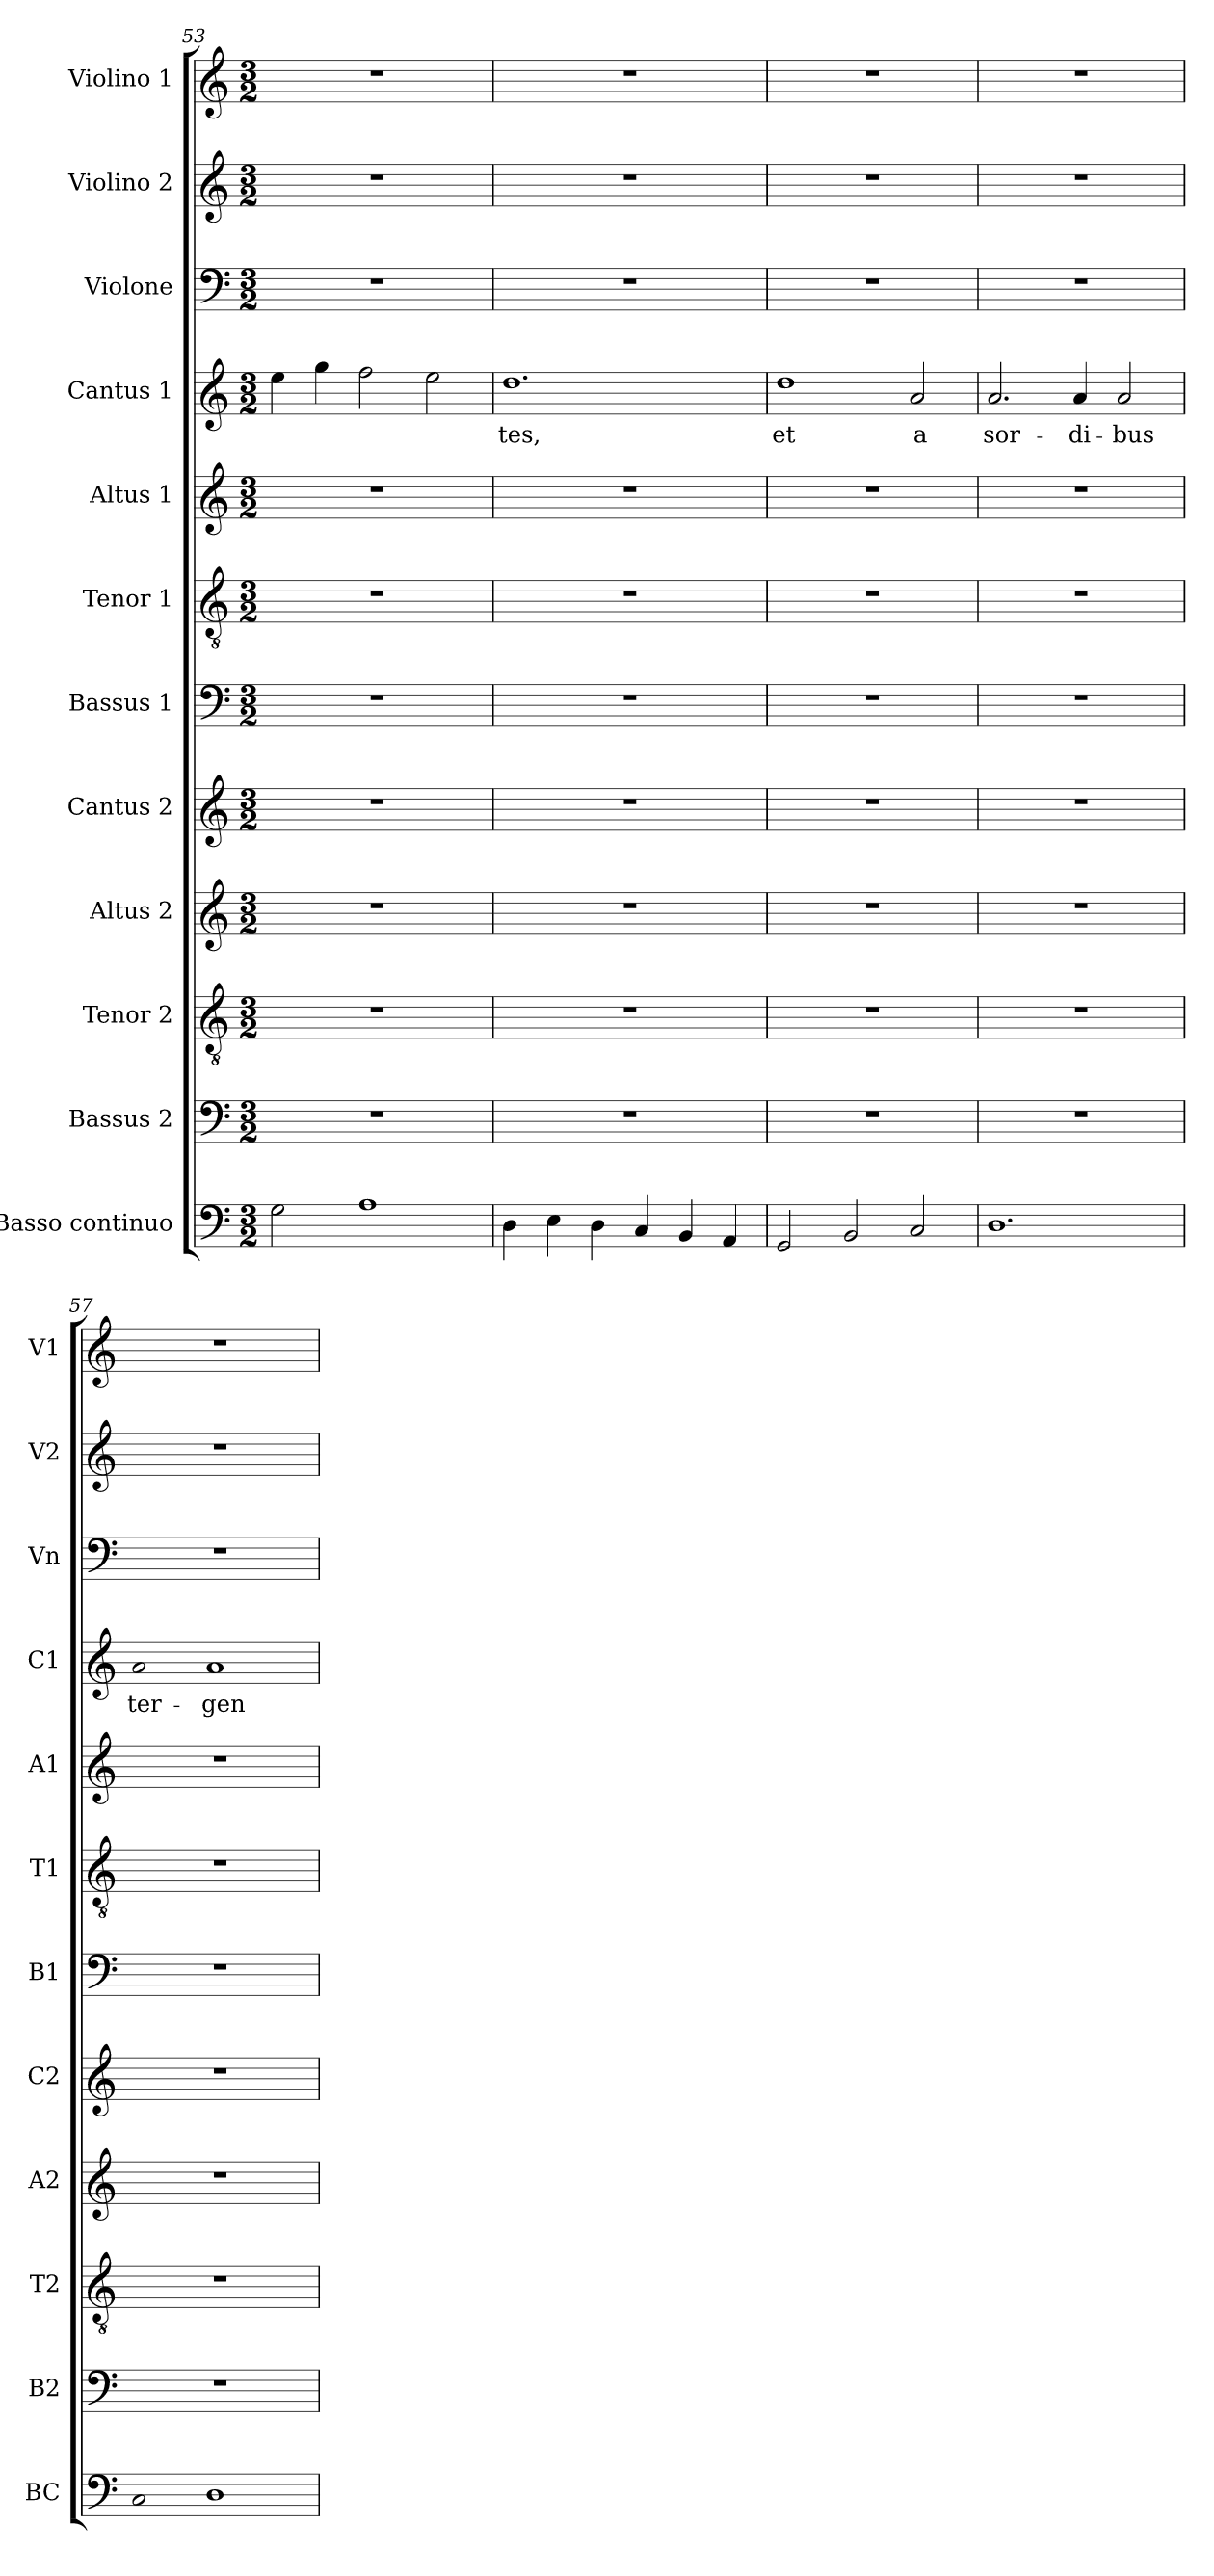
**kern	**kern	**kern	**kern	**kern	**kern	**kern	**kern	**kern	**text	**kern	**kern	**kern
*part12	*part11	*part10	*part9	*part8	*part7	*part6	*part5	*part4	*part4	*part3	*part2	*part1
*staff12	*staff11	*staff10	*staff9	*staff8	*staff7	*staff6	*staff5	*staff4	*staff4	*staff3	*staff2	*staff1
*I"Basso continuo	*I"Bassus 2	*I"Tenor 2	*I"Altus 2	*I"Cantus 2	*I"Bassus 1	*I"Tenor 1	*I"Altus 1	*I"Cantus 1	*	*I"Violone	*I"Violino 2	*I"Violino 1
*I'BC	*I'B2	*I'T2	*I'A2	*I'C2	*I'B1	*I'T1	*I'A1	*I'C1	*	*I'Vn	*I'V2	*I'V1
*clefF4	*clefF4	*clefGv2	*clefG2	*clefG2	*clefF4	*clefGv2	*clefG2	*clefG2	*	*clefF4	*clefG2	*clefG2
*ITrd7c12	*	*	*	*	*	*	*	*	*	*ITrd7c12	*	*
*k[]	*k[]	*k[]	*k[]	*k[]	*k[]	*k[]	*k[]	*k[]	*	*k[]	*k[]	*k[]
*C:	*C:	*C:	*C:	*C:	*C:	*C:	*C:	*C:	*	*C:	*C:	*C:
*M3/2	*M3/2	*M3/2	*M3/2	*M3/2	*M3/2	*M3/2	*M3/2	*M3/2	*	*M3/2	*M3/2	*M3/2
=53	=53	=53	=53	=53	=53	=53	=53	=53	=53	=53	=53	=53
2GG\	1.r	1.r	1.r	1.r	1.r	1.r	1.r	4ee\	.	1.r	1.r	1.r
.	.	.	.	.	.	.	.	4gg\	.	.	.	.
1AA	.	.	.	.	.	.	.	2ff\	.	.	.	.
.	.	.	.	.	.	.	.	2ee\	.	.	.	.
=54	=54	=54	=54	=54	=54	=54	=54	=54	=54	=54	=54	=54
!	!	!	!	!	!	!	!	!	!LO:LY:b	!	!	!
4DD\	1.r	1.r	1.r	1.r	1.r	1.r	1.r	1.dd	-tes,	1.r	1.r	1.r
4EE\	.	.	.	.	.	.	.	.	.	.	.	.
4DD\	.	.	.	.	.	.	.	.	.	.	.	.
4CC/	.	.	.	.	.	.	.	.	.	.	.	.
4BBB/	.	.	.	.	.	.	.	.	.	.	.	.
4AAA/	.	.	.	.	.	.	.	.	.	.	.	.
=55	=55	=55	=55	=55	=55	=55	=55	=55	=55	=55	=55	=55
!	!	!	!	!	!	!	!	!	!LO:LY:b	!	!	!
2GGG/	1.r	1.r	1.r	1.r	1.r	1.r	1.r	1dd	et	1.r	1.r	1.r
2BBB/	.	.	.	.	.	.	.	.	.	.	.	.
!	!	!	!	!	!	!	!	!	!LO:LY:b	!	!	!
2CC/	.	.	.	.	.	.	.	2a/	a	.	.	.
=56	=56	=56	=56	=56	=56	=56	=56	=56	=56	=56	=56	=56
!	!	!	!	!	!	!	!	!	!LO:LY:b	!	!	!
1.DD	1.r	1.r	1.r	1.r	1.r	1.r	1.r	2.a/	sor-	1.r	1.r	1.r
!	!	!	!	!	!	!	!	!	!LO:LY:b	!	!	!
.	.	.	.	.	.	.	.	4a/	-di-	.	.	.
!	!	!	!	!	!	!	!	!	!LO:LY:b	!	!	!
.	.	.	.	.	.	.	.	2a/	-bus	.	.	.
=57	=57	=57	=57	=57	=57	=57	=57	=57	=57	=57	=57	=57
!	!	!	!	!	!	!	!	!	!LO:LY:b	!	!	!
2CC/	1.r	1.r	1.r	1.r	1.r	1.r	1.r	2a/	ter-	1.r	1.r	1.r
!	!	!	!	!	!	!	!	!	!LO:LY:b	!	!	!
1DD	.	.	.	.	.	.	.	1a	-gen-	.	.	.
=	=	=	=	=	=	=	=	=	=	=	=	=
*-	*-	*-	*-	*-	*-	*-	*-	*-	*-	*-	*-	*-
